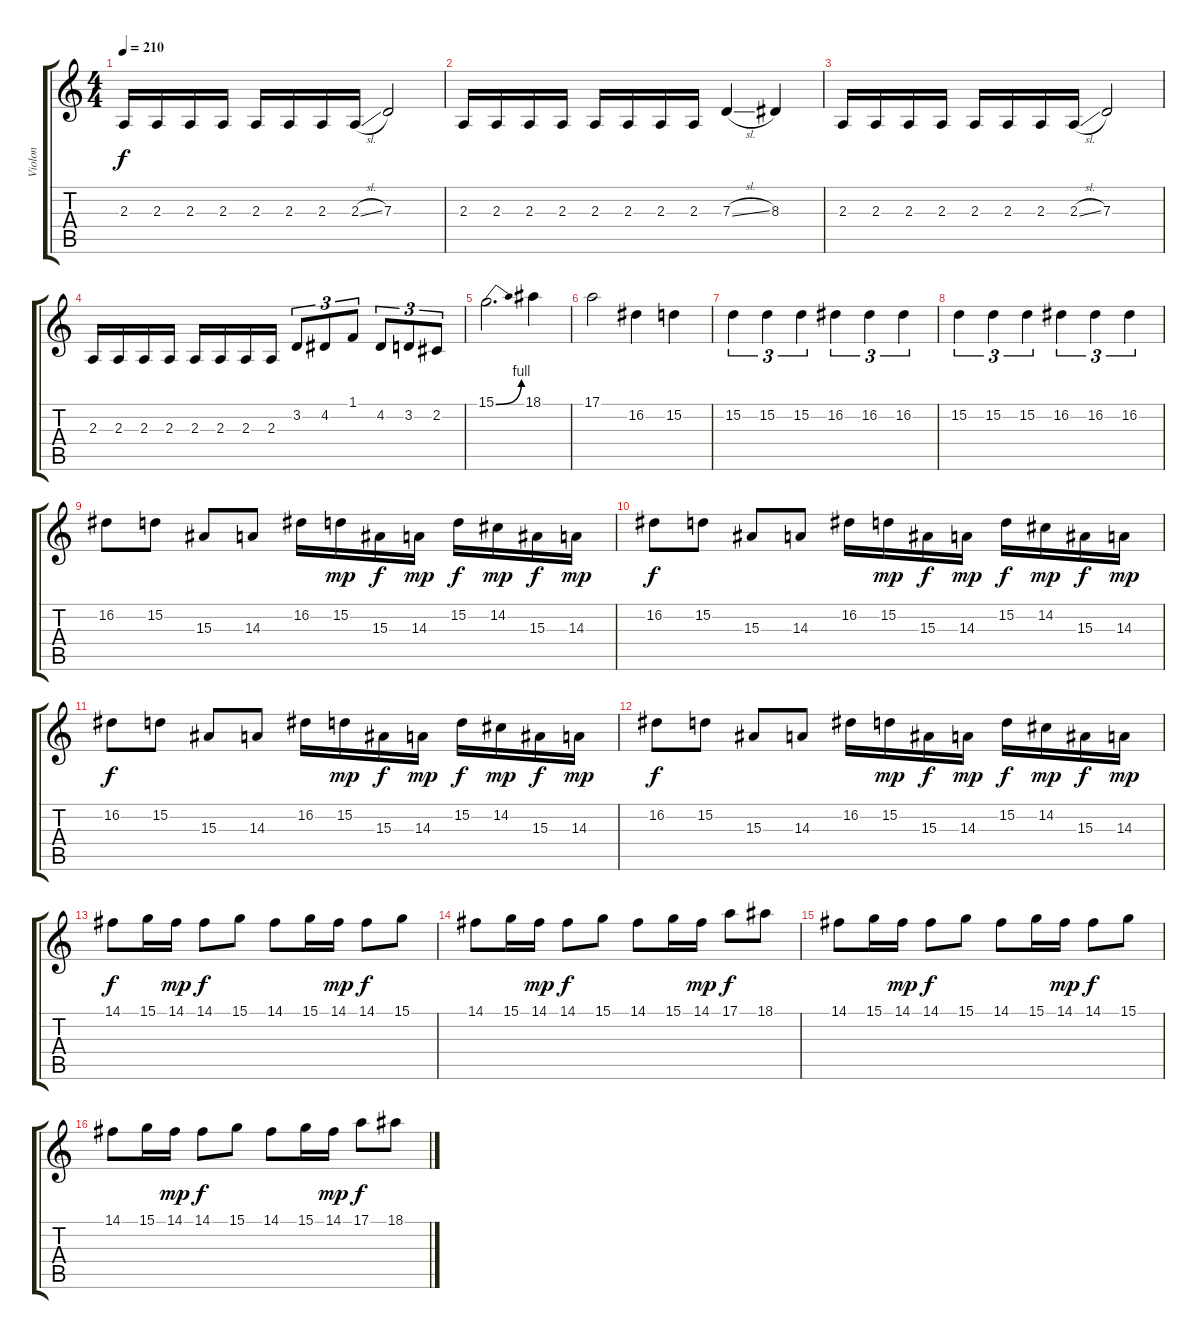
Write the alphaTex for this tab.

\track ("Violon" "Violon") {instrument violin}
\staff {score tabs}
\tuning (E4 B3 G3 D3 A2 E2) {hide}
\ts (4 4)
\tempo 210
\clef g2
\ks c
2.3.16{dy f instrument tuba} 2.3.16 2.3.16 2.3.16 2.3.16 2.3.16 2.3.16 2.3{sl}.16 7.3.2 |
2.3.16 2.3.16 2.3.16 2.3.16 2.3.16 2.3.16 2.3.16 2.3.16 7.3{sl}.4 8.3.4 |
2.3.16 2.3.16 2.3.16 2.3.16 2.3.16 2.3.16 2.3.16 2.3{sl}.16 7.3.2 |
2.3.16 2.3.16 2.3.16 2.3.16 2.3.16 2.3.16 2.3.16 2.3.16 3.2.8{tu (3 2)} 4.2.8{tu (3 2)} 1.1.8{tu (3 2)} 4.2.8{tu (3 2)} 3.2.8{tu (3 2)} 2.2.8{tu (3 2)} |
15.1{be (bend 0 0 60 4)}.2{d} 18.1.4 |
17.1.2 16.2.4 15.2.4 |
15.2.4{tu (3 2)} 15.2.4{tu (3 2)} 15.2.4{tu (3 2)} 16.2.4{tu (3 2)} 16.2.4{tu (3 2)} 16.2.4{tu (3 2)} |
15.2.4{tu (3 2)} 15.2.4{tu (3 2)} 15.2.4{tu (3 2)} 16.2.4{tu (3 2)} 16.2.4{tu (3 2)} 16.2.4{tu (3 2)} |
16.2.8 15.2.8 15.3.8 14.3.8 16.2.16 15.2.16{dy mp} 15.3.16{dy f} 14.3.16{dy mp} 15.2.16{dy f} 14.2.16{dy mp} 15.3.16{dy f} 14.3.16{dy mp} |
16.2.8{dy f} 15.2.8 15.3.8 14.3.8 16.2.16 15.2.16{dy mp} 15.3.16{dy f} 14.3.16{dy mp} 15.2.16{dy f} 14.2.16{dy mp} 15.3.16{dy f} 14.3.16{dy mp} |
16.2.8{dy f} 15.2.8 15.3.8 14.3.8 16.2.16 15.2.16{dy mp} 15.3.16{dy f} 14.3.16{dy mp} 15.2.16{dy f} 14.2.16{dy mp} 15.3.16{dy f} 14.3.16{dy mp} |
16.2.8{dy f} 15.2.8 15.3.8 14.3.8 16.2.16 15.2.16{dy mp} 15.3.16{dy f} 14.3.16{dy mp} 15.2.16{dy f} 14.2.16{dy mp} 15.3.16{dy f} 14.3.16{dy mp} |
14.1.8{dy f} 15.1.16 14.1.16{dy mp} 14.1.8{dy f} 15.1.8 14.1.8 15.1.16 14.1.16{dy mp} 14.1.8{dy f} 15.1.8 |
14.1.8 15.1.16 14.1.16{dy mp} 14.1.8{dy f} 15.1.8 14.1.8 15.1.16 14.1.16{dy mp} 17.1.8{dy f} 18.1.8 |
14.1.8 15.1.16 14.1.16{dy mp} 14.1.8{dy f} 15.1.8 14.1.8 15.1.16 14.1.16{dy mp} 14.1.8{dy f} 15.1.8 |
14.1.8 15.1.16 14.1.16{dy mp} 14.1.8{dy f} 15.1.8 14.1.8 15.1.16 14.1.16{dy mp} 17.1.8{dy f} 18.1.8
